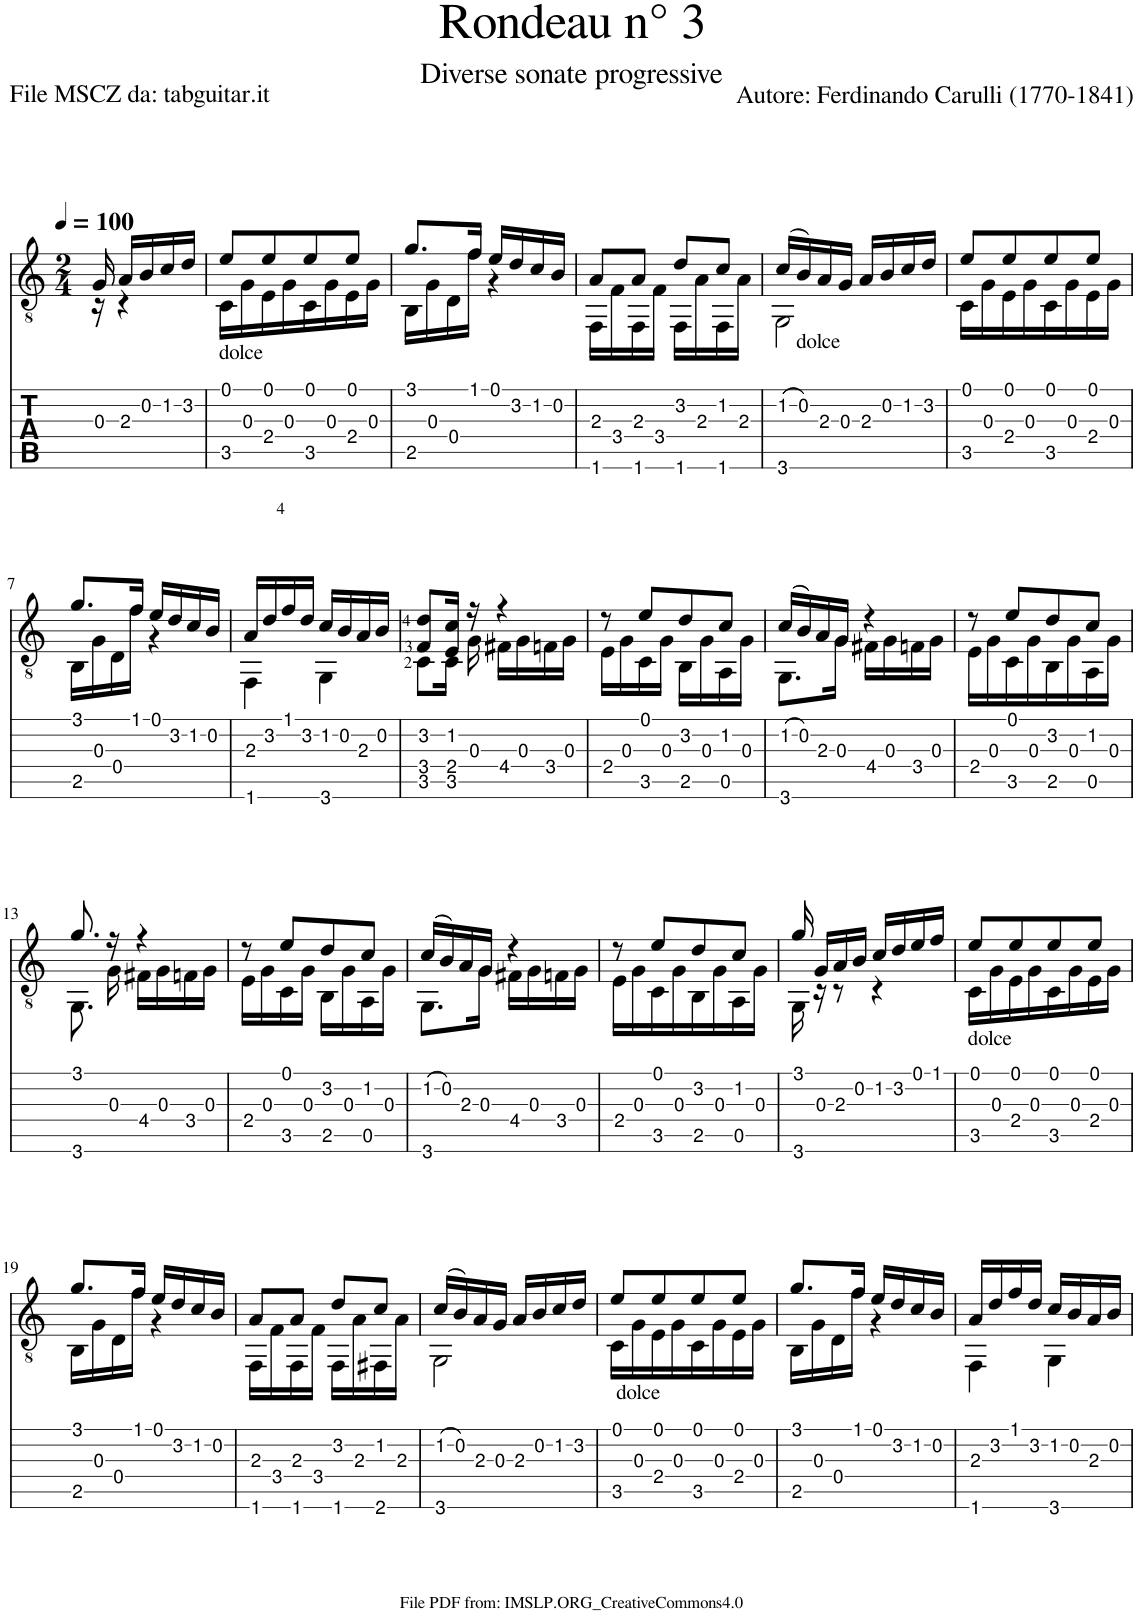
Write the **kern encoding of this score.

**kern	**kern
*part1	*part1
*staff2	*staff1
*I"Guitar	*
*I'Guit.	*
*stria6	*
*	*clefGv2
*k[]	*k[]
*M2/4	*M2/4
*MM100	*MM100
=1	=1
*^	*^
16G	16r	16G/	16r
16ALL	4r	16A/LL	4r
16BJ	.	16B/	.
16cL	.	16c/	.
16dJJ	.	16d/JJ	.
=2	=2	=2	=2
!LO:TX:a:t=dolce	!	!	!
8eL	16CLL	8e/L	16C\LL
.	16GJ	.	16G\
8eJ	16EL	8e/	16E\
.	16GJJ	.	16G\
8eL	16CLL	8e/	16C\
.	16GJ	.	16G\
8eJ	16EL	8e/J	16E\
.	16GJJ	.	16G\JJ
=3	=3	=3	=3
8.gL	16BBLL	8.g/L	16BB\LL
.	16GJ	.	16G\
.	16DL	.	16D\
16fJk	16fJJ	16f/Jk	16f\JJ
16eLL	4r	16e/LL	4r
16dJ	.	16d/	.
16cL	.	16c/	.
16BJJ	.	16B/JJ	.
=4	=4	=4	=4
8AL	16FFLL	8A/L	16FF\LL
.	16FJ	.	16F\
8AJ	16FFL	8A/J	16FF\
.	16FJJ	.	16F\JJ
8dL	16FFLL	8d/L	16FF\LL
.	16AJ	.	16A\
8cJ	16FFL	8c/J	16FF\
.	16AJJ	.	16A\JJ
=5	=5	=5	=5
16cLL	2GG	(16c/LL	2GG\
!LO:TX:a:t=dolce	!	!	!
16BJ	.	16B/)	.
16AL	.	16A/	.
16GJJ	.	16G/JJ	.
16ALL	.	16A/LL	.
16BJ	.	16B/	.
16cL	.	16c/	.
16dJJ	.	16d/JJ	.
=6	=6	=6	=6
8eL	16CLL	8e/L	16C\LL
.	16GJ	.	16G\
8eJ	16EL	8e/	16E\
.	16GJJ	.	16G\
8eL	16CLL	8e/	16C\
.	16GJ	.	16G\
8eJ	16EL	8e/J	16E\
.	16GJJ	.	16G\JJ
!!LO:LB:g=z	!!
=7	=7	=7	=7
8.gL	16BBLL	8.g/L	16BB\LL
.	16GJ	.	16G\
.	16DL	.	16D\
16fJk	16fJJ	16f/Jk	16f\JJ
16eLL	4r	16e/LL	4r
16dJ	.	16d/	.
16cL	.	16c/	.
16BJJ	.	16B/JJ	.
=8	=8	=8	=8
16ALL	4FF	16A/LL	4FF\
16dJ	.	16d/	.
16fL	.	16f/	.
16dJJ	.	16d/JJ	.
16cLL	4GG	16c/LL	4GG\
16BJ	.	16B/	.
16AL	.	16A/	.
16BJJ	.	16B/JJ	.
=9	=9	=9	=9
8F\ 8d\L	8CL	8F/ 8d/L	8C\L
16E\ 16c\Jk	16CL	16E/ 16c/Jk	16C\Jk
16r	16GJJ	16r	16G\
4r	16F#LL	4r	16F#X\LL
.	16GJ	.	16G\
.	16FL	.	16Fn\
.	16GJJ	.	16G\JJ
=10	=10	=10	=10
8r	16ELL	8r	16E\LL
.	16GJ	.	16G\
8e	16CL	8e/L	16C\
.	16GJJ	.	16G\JJ
8dL	16BBLL	8d/	16BB\LL
.	16GJ	.	16G\
8cJ	16AAL	8c/J	16AA\
.	16GJJ	.	16G\JJ
=11	=11	=11	=11
16cLL	8.GGL	(16c/LL	8.GG\L
16BJ	.	16B/)	.
16AL	.	16A/	.
16GJJ	16GJk	16G/JJ	16G\Jk
4r	16F#LL	4r	16F#X\LL
.	16GJ	.	16G\
.	16FL	.	16Fn\
.	16GJJ	.	16G\JJ
=12	=12	=12	=12
8r	16ELL	8r	16E\LL
.	16GJ	.	16G\
8e	16CL	8e/L	16C\
.	16GJJ	.	16G\
8dL	16BBLL	8d/	16BB\
.	16GJ	.	16G\
8cJ	16AAL	8c/J	16AA\
.	16GJJ	.	16G\JJ
!!LO:LB:g=z	!!
=13	=13	=13	=13
8.g	8.GGL	8.g/	8.GG\
16r	16GJk	16r	16G\
4r	16F#LL	4r	16F#X\LL
.	16GJ	.	16G\
.	16FL	.	16Fn\
.	16GJJ	.	16G\JJ
=14	=14	=14	=14
8r	16ELL	8r	16E\LL
.	16GJ	.	16G\
8e	16CL	8e/L	16C\
.	16GJJ	.	16G\JJ
8dL	16BBLL	8d/	16BB\LL
.	16GJ	.	16G\
8cJ	16AAL	8c/J	16AA\
.	16GJJ	.	16G\JJ
=15	=15	=15	=15
16cLL	8.GGL	(16c/LL	8.GG\L
16BJ	.	16B/)	.
16AL	.	16A/	.
16GJJ	16GJk	16G/JJ	16G\Jk
4r	16F#XLL	4r	16F#X\LL
.	16GJ	.	16G\
.	16FnL	.	16Fn\
.	16GJJ	.	16G\JJ
=16	=16	=16	=16
8r	16ELL	8r	16E\LL
.	16GJ	.	16G\
8e	16CL	8e/L	16C\
.	16GJJ	.	16G\
8dL	16BBLL	8d/	16BB\
.	16GJ	.	16G\
8cJ	16AAL	8c/J	16AA\
.	16GJJ	.	16G\JJ
=17	=17	=17	=17
16gLL	16GG	16g/	16GG\
16GJ	16r	16G/LL	16r
16AL	8r	16A/	8r
16BJJ	.	16B/JJ	.
16cLL	4r	16c/LL	4r
16dJ	.	16d/	.
16eL	.	16e/	.
16fJJ	.	16f/JJ	.
=18	=18	=18	=18
!LO:TX:a:t=dolce	!	!	!
8eL	16CLL	8e/L	16C\LL
.	16GJ	.	16G\
8eJ	16EL	8e/	16E\
.	16GJJ	.	16G\
8eL	16CLL	8e/	16C\
.	16GJ	.	16G\
8eJ	16EL	8e/J	16E\
.	16GJJ	.	16G\JJ
!!LO:LB:g=z	!!
=19	=19	=19	=19
8.gL	16BBLL	8.g/L	16BB\LL
.	16GJ	.	16G\
.	16DL	.	16D\
16fJk	16fJJ	16f/Jk	16f\JJ
16eLL	4r	16e/LL	4r
16dJ	.	16d/	.
16cL	.	16c/	.
16BJJ	.	16B/JJ	.
=20	=20	=20	=20
8AL	16FFLL	8A/L	16FF\LL
.	16FJ	.	16F\
8AJ	16FFL	8A/J	16FF\
.	16FJJ	.	16F\JJ
8dL	16FFLL	8d/L	16FF\LL
.	16AJ	.	16A\
8cJ	16FF#L	8c/J	16FF#X\
.	16AJJ	.	16A\JJ
=21	=21	=21	=21
16cLL	2GG	(16c/LL	2GG\
16BJ	.	16B/)	.
16AL	.	16A/	.
16GJJ	.	16G/JJ	.
16ALL	.	16A/LL	.
16BJ	.	16B/	.
16cL	.	16c/	.
16dJJ	.	16d/JJ	.
=22	=22	=22	=22
!LO:TX:a:t=dolce	!	!	!
8eL	16CLL	8e/L	16C\LL
.	16GJ	.	16G\
8eJ	16EL	8e/	16E\
.	16GJJ	.	16G\
8eL	16CLL	8e/	16C\
.	16GJ	.	16G\
8eJ	16EL	8e/J	16E\
.	16GJJ	.	16G\JJ
=23	=23	=23	=23
8.gL	16BBLL	8.g/L	16BB\LL
.	16GJ	.	16G\
.	16DL	.	16D\
16fJk	16fJJ	16f/Jk	16f\JJ
16eLL	4r	16e/LL	4r
16dJ	.	16d/	.
16cL	.	16c/	.
16BJJ	.	16B/JJ	.
=24	=24	=24	=24
16ALL	4FF	16A/LL	4FF\
16dJ	.	16d/	.
16fL	.	16f/	.
16dJJ	.	16d/JJ	.
16cLL	4GG	16c/LL	4GG\
16BJ	.	16B/	.
16AL	.	16A/	.
16BJJ	.	16B/JJ	.
*v	*v	*	*
*	*v	*v
=	=
*-	*-
